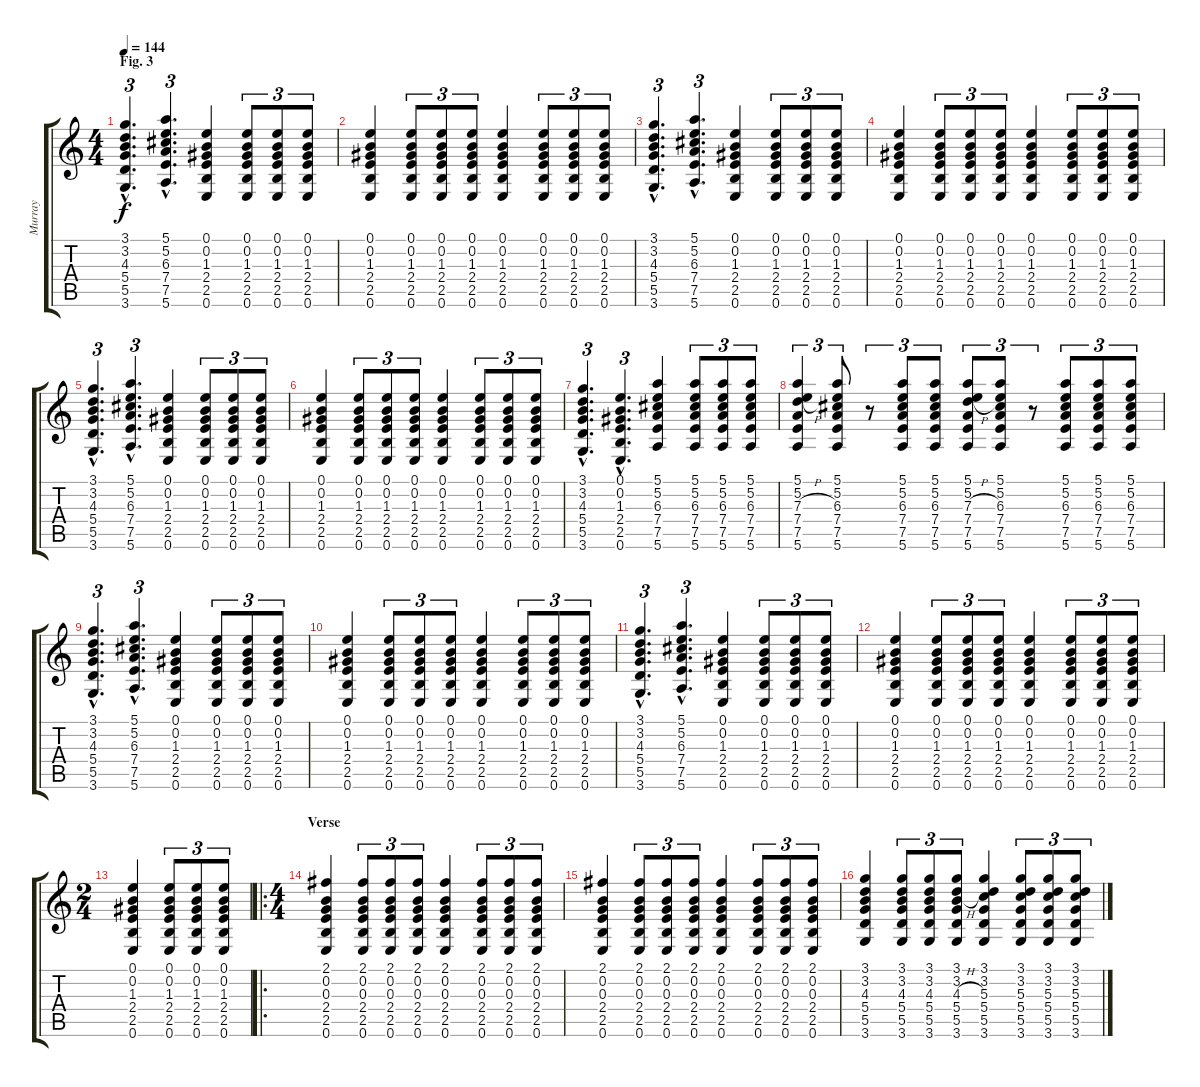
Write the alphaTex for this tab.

\track ("Murray" "Murray") {instrument electricguitarclean}
\staff {score tabs}
\tuning (E4 B3 G3 D3 A2 E2) {hide}
\ts (4 4)
\section ("" "Fig. 3")
\tempo 144
\clef g2
\ks c
(3.1{hac} 3.2{hac} 4.3{hac} 5.4{hac} 5.5{hac} 3.6{hac}).4{d tu (3 2) dy f} (5.1{hac} 5.2{hac} 6.3{hac} 7.4{hac} 7.5{hac} 5.6{hac}).4{d tu (3 2)} (0.1 0.2 1.3 2.4 2.5 0.6).4 (0.1 0.2 1.3 2.4 2.5 0.6).8{tu (3 2)} (0.1 0.2 1.3 2.4 2.5 0.6).8{tu (3 2)} (0.1 0.2 1.3 2.4 2.5 0.6).8{tu (3 2)} |
(0.1 0.2 1.3 2.4 2.5 0.6).4 (0.1 0.2 1.3 2.4 2.5 0.6).8{tu (3 2)} (0.1 0.2 1.3 2.4 2.5 0.6).8{tu (3 2)} (0.1 0.2 1.3 2.4 2.5 0.6).8{tu (3 2)} (0.1 0.2 1.3 2.4 2.5 0.6).4 (0.1 0.2 1.3 2.4 2.5 0.6).8{tu (3 2)} (0.1 0.2 1.3 2.4 2.5 0.6).8{tu (3 2)} (0.1 0.2 1.3 2.4 2.5 0.6).8{tu (3 2)} |
(3.1{hac} 3.2{hac} 4.3{hac} 5.4{hac} 5.5{hac} 3.6{hac}).4{d tu (3 2)} (5.1{hac} 5.2{hac} 6.3{hac} 7.4{hac} 7.5{hac} 5.6{hac}).4{d tu (3 2)} (0.1 0.2 1.3 2.4 2.5 0.6).4 (0.1 0.2 1.3 2.4 2.5 0.6).8{tu (3 2)} (0.1 0.2 1.3 2.4 2.5 0.6).8{tu (3 2)} (0.1 0.2 1.3 2.4 2.5 0.6).8{tu (3 2)} |
(0.1 0.2 1.3 2.4 2.5 0.6).4 (0.1 0.2 1.3 2.4 2.5 0.6).8{tu (3 2)} (0.1 0.2 1.3 2.4 2.5 0.6).8{tu (3 2)} (0.1 0.2 1.3 2.4 2.5 0.6).8{tu (3 2)} (0.1 0.2 1.3 2.4 2.5 0.6).4 (0.1 0.2 1.3 2.4 2.5 0.6).8{tu (3 2)} (0.1 0.2 1.3 2.4 2.5 0.6).8{tu (3 2)} (0.1 0.2 1.3 2.4 2.5 0.6).8{tu (3 2)} |
(3.1{hac} 3.2{hac} 4.3{hac} 5.4{hac} 5.5{hac} 3.6{hac}).4{d tu (3 2)} (5.1{hac} 5.2{hac} 6.3{hac} 7.4{hac} 7.5{hac} 5.6{hac}).4{d tu (3 2)} (0.1 0.2 1.3 2.4 2.5 0.6).4 (0.1 0.2 1.3 2.4 2.5 0.6).8{tu (3 2)} (0.1 0.2 1.3 2.4 2.5 0.6).8{tu (3 2)} (0.1 0.2 1.3 2.4 2.5 0.6).8{tu (3 2)} |
(0.1 0.2 1.3 2.4 2.5 0.6).4 (0.1 0.2 1.3 2.4 2.5 0.6).8{tu (3 2)} (0.1 0.2 1.3 2.4 2.5 0.6).8{tu (3 2)} (0.1 0.2 1.3 2.4 2.5 0.6).8{tu (3 2)} (0.1 0.2 1.3 2.4 2.5 0.6).4 (0.1 0.2 1.3 2.4 2.5 0.6).8{tu (3 2)} (0.1 0.2 1.3 2.4 2.5 0.6).8{tu (3 2)} (0.1 0.2 1.3 2.4 2.5 0.6).8{tu (3 2)} |
(3.1{hac} 3.2{hac} 4.3{hac} 5.4{hac} 5.5{hac} 3.6{hac}).4{d tu (3 2)} (0.1{hac} 0.2{hac} 1.3{hac} 2.4{hac} 2.5{hac} 0.6{hac}).4{d tu (3 2)} (5.1 5.2 6.3 7.4 7.5 5.6).4 (5.1 5.2 6.3 7.4 7.5 5.6).8{tu (3 2)} (5.1 5.2 6.3 7.4 7.5 5.6).8{tu (3 2)} (5.1 5.2 6.3 7.4 7.5 5.6).8{tu (3 2)} |
(5.1 5.2 7.3{h} 7.4 7.5 5.6).4{tu (3 2)} (5.1 5.2 6.3 7.4 7.5 5.6).8{tu (3 2)} r.8{tu (3 2)} (5.1 5.2 6.3 7.4 7.5 5.6).8{tu (3 2)} (5.1 5.2 6.3 7.4 7.5 5.6).8{tu (3 2)} (5.1 5.2 7.3{h} 7.4 7.5 5.6).8{tu (3 2)} (5.1 5.2 6.3 7.4 7.5 5.6).8{tu (3 2)} r.8{tu (3 2)} (5.1 5.2 6.3 7.4 7.5 5.6).8{tu (3 2)} (5.1 5.2 6.3 7.4 7.5 5.6).8{tu (3 2)} (5.1 5.2 6.3 7.4 7.5 5.6).8{tu (3 2)} |
(3.1{hac} 3.2{hac} 4.3{hac} 5.4{hac} 5.5{hac} 3.6{hac}).4{d tu (3 2)} (5.1{hac} 5.2{hac} 6.3{hac} 7.4{hac} 7.5{hac} 5.6{hac}).4{d tu (3 2)} (0.1 0.2 1.3 2.4 2.5 0.6).4 (0.1 0.2 1.3 2.4 2.5 0.6).8{tu (3 2)} (0.1 0.2 1.3 2.4 2.5 0.6).8{tu (3 2)} (0.1 0.2 1.3 2.4 2.5 0.6).8{tu (3 2)} |
(0.1 0.2 1.3 2.4 2.5 0.6).4 (0.1 0.2 1.3 2.4 2.5 0.6).8{tu (3 2)} (0.1 0.2 1.3 2.4 2.5 0.6).8{tu (3 2)} (0.1 0.2 1.3 2.4 2.5 0.6).8{tu (3 2)} (0.1 0.2 1.3 2.4 2.5 0.6).4 (0.1 0.2 1.3 2.4 2.5 0.6).8{tu (3 2)} (0.1 0.2 1.3 2.4 2.5 0.6).8{tu (3 2)} (0.1 0.2 1.3 2.4 2.5 0.6).8{tu (3 2)} |
(3.1{hac} 3.2{hac} 4.3{hac} 5.4{hac} 5.5{hac} 3.6{hac}).4{d tu (3 2)} (5.1{hac} 5.2{hac} 6.3{hac} 7.4{hac} 7.5{hac} 5.6{hac}).4{d tu (3 2)} (0.1 0.2 1.3 2.4 2.5 0.6).4 (0.1 0.2 1.3 2.4 2.5 0.6).8{tu (3 2)} (0.1 0.2 1.3 2.4 2.5 0.6).8{tu (3 2)} (0.1 0.2 1.3 2.4 2.5 0.6).8{tu (3 2)} |
(0.1 0.2 1.3 2.4 2.5 0.6).4 (0.1 0.2 1.3 2.4 2.5 0.6).8{tu (3 2)} (0.1 0.2 1.3 2.4 2.5 0.6).8{tu (3 2)} (0.1 0.2 1.3 2.4 2.5 0.6).8{tu (3 2)} (0.1 0.2 1.3 2.4 2.5 0.6).4 (0.1 0.2 1.3 2.4 2.5 0.6).8{tu (3 2)} (0.1 0.2 1.3 2.4 2.5 0.6).8{tu (3 2)} (0.1 0.2 1.3 2.4 2.5 0.6).8{tu (3 2)} |
\ts (2 4)
(0.1 0.2 1.3 2.4 2.5 0.6).4 (0.1 0.2 1.3 2.4 2.5 0.6).8{tu (3 2)} (0.1 0.2 1.3 2.4 2.5 0.6).8{tu (3 2)} (0.1 0.2 1.3 2.4 2.5 0.6).8{tu (3 2)} |
\ro
\ts (4 4)
\section ("" "Verse")
(2.1 0.2 0.3 2.4 2.5 0.6).4 (2.1 0.2 0.3 2.4 2.5 0.6).8{tu (3 2)} (2.1 0.2 0.3 2.4 2.5 0.6).8{tu (3 2)} (2.1 0.2 0.3 2.4 2.5 0.6).8{tu (3 2)} (2.1 0.2 0.3 2.4 2.5 0.6).4 (2.1 0.2 0.3 2.4 2.5 0.6).8{tu (3 2)} (2.1 0.2 0.3 2.4 2.5 0.6).8{tu (3 2)} (2.1 0.2 0.3 2.4 2.5 0.6).8{tu (3 2)} |
(2.1 0.2 0.3 2.4 2.5 0.6).4 (2.1 0.2 0.3 2.4 2.5 0.6).8{tu (3 2)} (2.1 0.2 0.3 2.4 2.5 0.6).8{tu (3 2)} (2.1 0.2 0.3 2.4 2.5 0.6).8{tu (3 2)} (2.1 0.2 0.3 2.4 2.5 0.6).4 (2.1 0.2 0.3 2.4 2.5 0.6).8{tu (3 2)} (2.1 0.2 0.3 2.4 2.5 0.6).8{tu (3 2)} (2.1 0.2 0.3 2.4 2.5 0.6).8{tu (3 2)} |
(3.1 3.2 4.3 5.4 5.5 3.6).4 (3.1 3.2 4.3 5.4 5.5 3.6).8{tu (3 2)} (3.1 3.2 4.3 5.4 5.5 3.6).8{tu (3 2)} (3.1 3.2 4.3{h} 5.4 5.5 3.6).8{tu (3 2)} (3.1 3.2 5.3 5.4 5.5 3.6).4 (3.1 3.2 5.3 5.4 5.5 3.6).8{tu (3 2)} (3.1 3.2 5.3 5.4 5.5 3.6).8{tu (3 2)} (3.1 3.2 5.3{h} 5.4 5.5 3.6).8{tu (3 2)}
